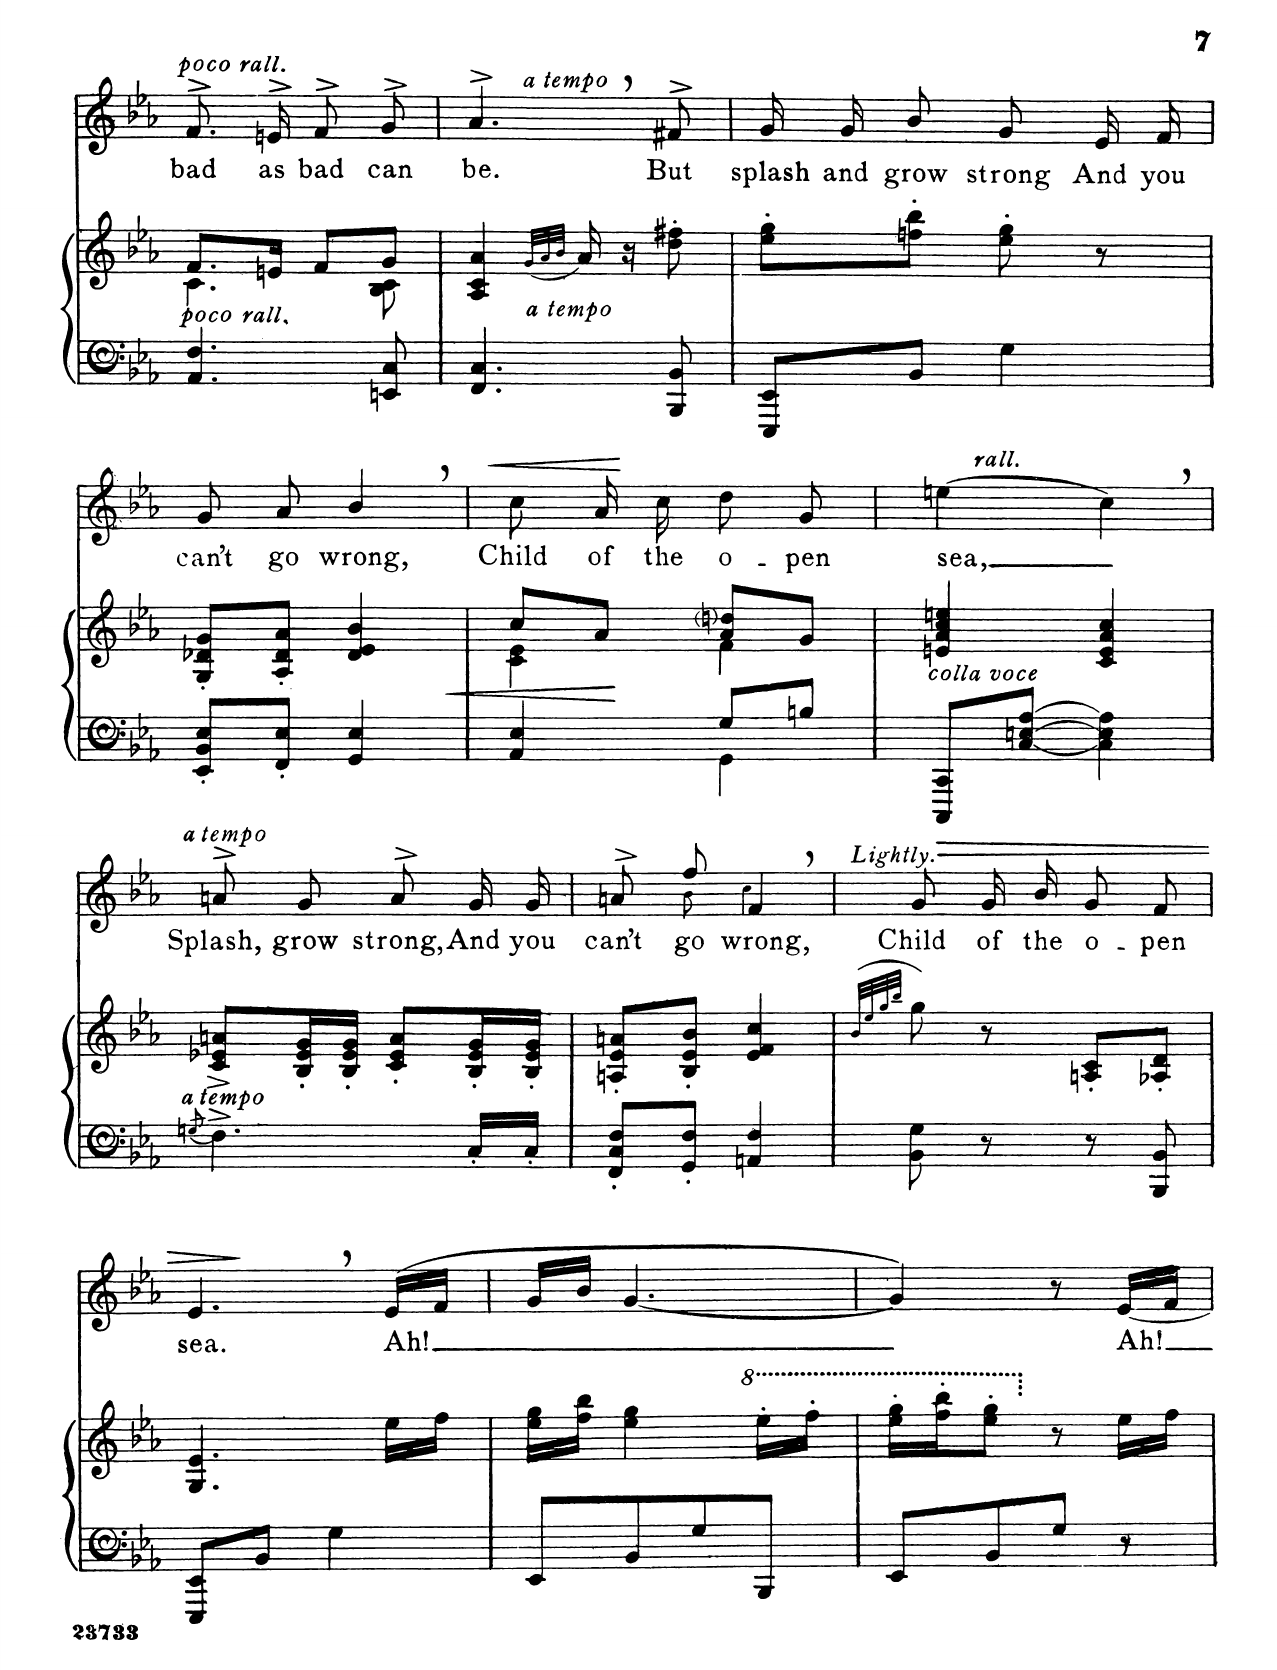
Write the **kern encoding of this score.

**kern	**kern	**dynam	**kern	**text	**dynam
*part2	*part2	*part2	*part1	*part1	*part1
*staff3	*staff2	*staff2/3	*staff1	*staff1	*staff1
*I"Piano	*	*	*I"Voice	*	*
*I'Pno	*	*	*	*	*
*clefF4	*clefG2	*	*clefG2	*	*
*k[b-e-a-]	*k[b-e-a-]	*	*k[b-e-a-]	*	*
*M2/4	*M2/4	*	*M2/4	*	*
=23	=23	=23	=23	=23	=23
*	*^	*	*	*	*
!	!	!	!	!LO:TX:i:t=poco rall.	!	!
!LO:TX:i:t=poco rall.	!	!	!	!	!	!
4.AA-/ 4.F/	8.f/L	4.c\	.	8.f^>/	bad	.
.	16en/Jk	.	.	16en^>/	as	.
.	8f/L	.	.	8f^>/	bad	.
8EEn/ 8C/	8g/J	8B-\ 8c\	.	8g^>/	can	.
=24	=24	=24	=24	=24	=24	=24
!	!	!	!	!LO:TX:i:t=a tempo	!	!
!LO:TX:i:t=a tempo	!	!	!	!	!	!
*	*v	*v	*	*	*	*
4.FF/ 4.C/	4A-/ 4c/ 4a-/	.	4.a-^>,/	be.	.
.	(32qg/LLL	.	.	.	.
.	32qa-/	.	.	.	.
.	32qb-/JJJ	.	.	.	.
.	16a-/)	.	.	.	.
.	16r	.	.	.	.
8BBB-/ 8BB-/	8dd\' 8ff#X\'	.	8f#X^>/	But	.
=25	=25	=25	=25	=25	=25
8EEE-/ 8EE-/L	8ee-\' 8gg\'L	.	16g/	splash	.
.	.	.	16g/	and	.
8BB-/J	8ffn\' 8bb-\'J	.	8b-/	grow	.
4G\	8ee-\' 8gg\'	.	8g/	strong	.
.	8r	.	16e-/	And	.
.	.	.	16f/	you	.
=26	=26	=26	=26	=26	=26
8EE-/' 8BB-/' 8E-/'L	8G/' 8d-X/' 8g/'L	.	8g/	can’t	.
8FF/' 8E-/'J	8A-/' 8d-/' 8a-/'J	.	8a-/	go	.
!	!	!LO:HP:b	!	!	!
4GG/ 4E-/	4d-/ 4e-/ 4b-/	<	4b-,/	wrong,	.
=27	=27	=27	=27	=27	=27
*^	*^	*	*	*	*
!	!	!	!	!	!	!	!LO:HP:b
4AA-/ 4E-/	4ryy	8cc/L	4c\ 4e-\	.	8cc\	Child	<
.	.	8a-/J	.	.	16a-/	of	.
.	.	.	.	.	16cc\	the	[
8G/L	4GG\	8a-/ 8ddni/L	4f\	[	8dd\	o-	.
8Bn/J	.	8g/J	.	.	8g/	-pen	.
*v	*v	*	*	*	*	*	*
*	*v	*v	*	*	*	*
=28	=28	=28	=28	=28	=28
!	!	!	!LO:TX:i:t=rall.	!	!
!LO:TX:i:t=colla voce	!	!	!	!	!
8CCC/ 8CC/L	4en/ 4a-/ 4cc/ 4een/	.	(4een\	sea,	.
[8C/ [8En/ [8A-/J	.	.	.	.	.
4C\] 4E\] 4A-\]	4c/ 4e/ 4a-/ 4cc/	.	4cc\)	.	.
=29	=29	=29	=29	=29	=29
8qGn/	.	.	.	.	.
!	!	!	!LO:TX:i:t=a tempo	!	!
!LO:TX:i:t=a tempo	!	!	!	!	!
4.F^\	8c/^ 8e-X/^ 8an/^L	.	8an^>/	Splash,	.
.	16B-/' 16e-/' 16g/'L	.	8g/	grow	.
.	16B-/' 16e-/' 16g/'JJ	.	.	.	.
.	8c/' 8e-/' 8a/'L	.	8a^>/	strong,	.
16C'/LL	16B-/' 16e-/' 16g/'L	.	16g/	And	.
16C'/JJ	16B-/' 16e-/' 16g/'JJ	.	16g/	you	.
=30	=30	=30	=30	=30	=30
*	*	*	*^	*	*
8FF/' 8C/' 8F/'L	8An/' 8e-/' 8an/'L	.	8an^>/	8ryy	can’t	.
8GG/' 8F/'J	8B-/' 8e-/' 8b-/'J	.	8ff/	8b-\	go	.
4AAn/ 4F/	4e-/ 4f/ 4cc/	.	4f,/	4cc\	wrong,	.
*	*	*	*v	*v	*	*
=31	=31	=31	=31	=31	=31
.	(>32qb-/LLL	.	.	.	.
.	32qee-/	.	.	.	.
.	32qgg/	.	.	.	.
.	32qbb-/JJJ	.	.	.	.
!	!	!	!LO:TX:i:t=Lightly	!	!
8BB-\ 8G\	8gg\)	.	8g/	Child	.
!	!	!	!	!	!LO:HP:b
8r	8r	.	16g/	of	>
.	.	.	16b-\	the	.
8r	8An/' 8c/'L	.	8g/	o-	.
8BBB-/ 8BB-/	8A-X/' 8d/'J	.	8f/	-pen	.
=32	=32	=32	=32	=32	=32
8EEE-/ 8EE-/L	4.G/ 4.e-/	.	4.e-,/	sea.	.
8BB-/J	.	.	.	.	.
4G\	.	.	.	.	.
.	16ee-\LL	.	(16e-/LL	Ah!	]
.	16ff\JJ	.	16f/JJ	.	.
=33	=33	=33	=33	=33	=33
8EE-/L	16ee-\ 16gg\LL	.	16g/LL	.	.
.	16ff\ 16bb-\JJ	.	16b-/JJ	.	.
8BB-/	4ee-\ 4gg\	.	[4.g/	.	.
8G/	.	.	.	.	.
*	*8va	*	*	*	*
8BBB-/J	16eee-'\LL	.	.	.	.
.	16fff'\JJ	.	.	.	.
=34	=34	=34	=34	=34	=34
8EE-/L	16eee-\' 16ggg\'LL	.	4g/])	.	.
.	16fff\' 16bbb-\'J	.	.	.	.
8BB-/	8eee-\' 8ggg\'J	.	.	.	.
*	*X8va	*	*	*	*
8G/J	8r	.	8r	.	.
8r	16ee-\LL	.	16e-/LL	Ah!	.
.	16ff\JJ	.	16f/JJ	.	.
=	=	=	=	=	=
*-	*-	*-	*-	*-	*-
